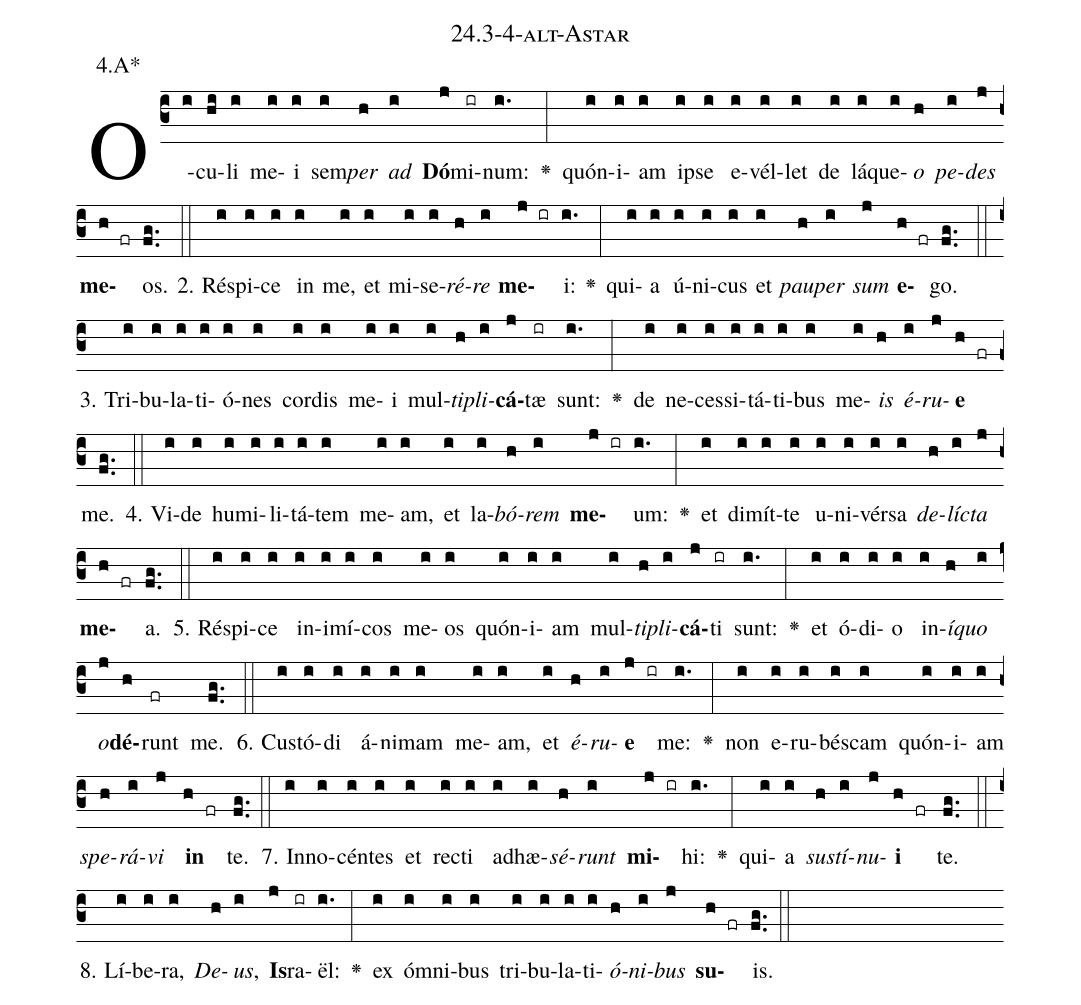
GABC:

name: 24.3-4-alt-Astar;
annotation: 4.A*;
%%
(c3)O(i)cu(hi)li(i) me(i)i(i) sem(i)<i>per</i>(h) <i>ad</i>(i) <b>Dó</b>(j)mi(ir)num:(i.) <v>\greheightstar</v>(:) quón(i)i(i)am(i) ip(i)se(i) e(i)vél(i)let(i) de(i) lá(i)que(i)<i>o</i>(h) <i>pe</i>(i)<i>des</i>(j) <b>me</b>(h fr)os.(fg..) (::)
2. Ré(i)spi(i)ce(i) in(i) me,(i) et(i) mi(i)se(i)<i>ré</i>(h)<i>re</i>(i) <b>me</b>(j ir)i:(i.) <v>\greheightstar</v>(:) qui(i)a(i) ú(i)ni(i)cus(i) et(i) <i>pau</i>(h)<i>per</i>(i) <i>sum</i>(j) <b>e</b>(h fr)go.(fg..) (::)
3. Tri(i)bu(i)la(i)ti(i)ó(i)nes(i) cor(i)dis(i) me(i)i(i) mul(i)<i>ti</i>(h)<i>pli</i>(i)<b>cá</b>(j)tæ(ir) sunt:(i.) <v>\greheightstar</v>(:) de(i) ne(i)ces(i)si(i)tá(i)ti(i)bus(i) me(i)<i>is</i>(h) <i>é</i>(i)<i>ru</i>(j)<b>e</b>(h fr) me.(fg..) (::)
4. Vi(i)de(i) hu(i)mi(i)li(i)tá(i)tem(i) me(i)am,(i) et(i) la(i)<i>bó</i>(h)<i>rem</i>(i) <b>me</b>(j ir)um:(i.) <v>\greheightstar</v>(:) et(i) di(i)mít(i)te(i) u(i)ni(i)vér(i)sa(i) <i>de</i>(h)<i>líc</i>(i)<i>ta</i>(j) <b>me</b>(h fr)a.(fg..) (::)
5. Ré(i)spi(i)ce(i) in(i)i(i)mí(i)cos(i) me(i)os(i) quón(i)i(i)am(i) mul(i)<i>ti</i>(h)<i>pli</i>(i)<b>cá</b>(j)ti(ir) sunt:(i.) <v>\greheightstar</v>(:) et(i) ó(i)di(i)o(i) in(i)<i>í</i>(h)<i>quo</i>(i) <i>o</i>(j)<b>dé</b>(h)runt(fr) me.(fg..) (::)
6. Cus(i)tó(i)di(i) á(i)ni(i)mam(i) me(i)am,(i) et(i) <i>é</i>(h)<i>ru</i>(i)<b>e</b>(j ir) me:(i.) <v>\greheightstar</v>(:) non(i) e(i)ru(i)bés(i)cam(i) quón(i)i(i)am(i) <i>spe</i>(h)<i>rá</i>(i)<i>vi</i>(j) <b>in</b>(h fr) te.(fg..) (::)
7. In(i)no(i)cén(i)tes(i) et(i) rec(i)ti(i) ad(i)hæ(i)<i>sé</i>(h)<i>runt</i>(i) <b>mi</b>(j ir)hi:(i.) <v>\greheightstar</v>(:) qui(i)a(i) <i>sus</i>(h)<i>tí</i>(i)<i>nu</i>(j)<b>i</b>(h fr) te.(fg..) (::)
8. Lí(i)be(i)ra,(i) <i>De</i>(h)<i>us</i>,(i) <b>Is</b>(j)ra(ir)ël:(i.) <v>\greheightstar</v>(:) ex(i) óm(i)ni(i)bus(i) tri(i)bu(i)la(i)ti(i)<i>ó</i>(h)<i>ni</i>(i)<i>bus</i>(j) <b>su</b>(h fr)is.(fg..) (::)
